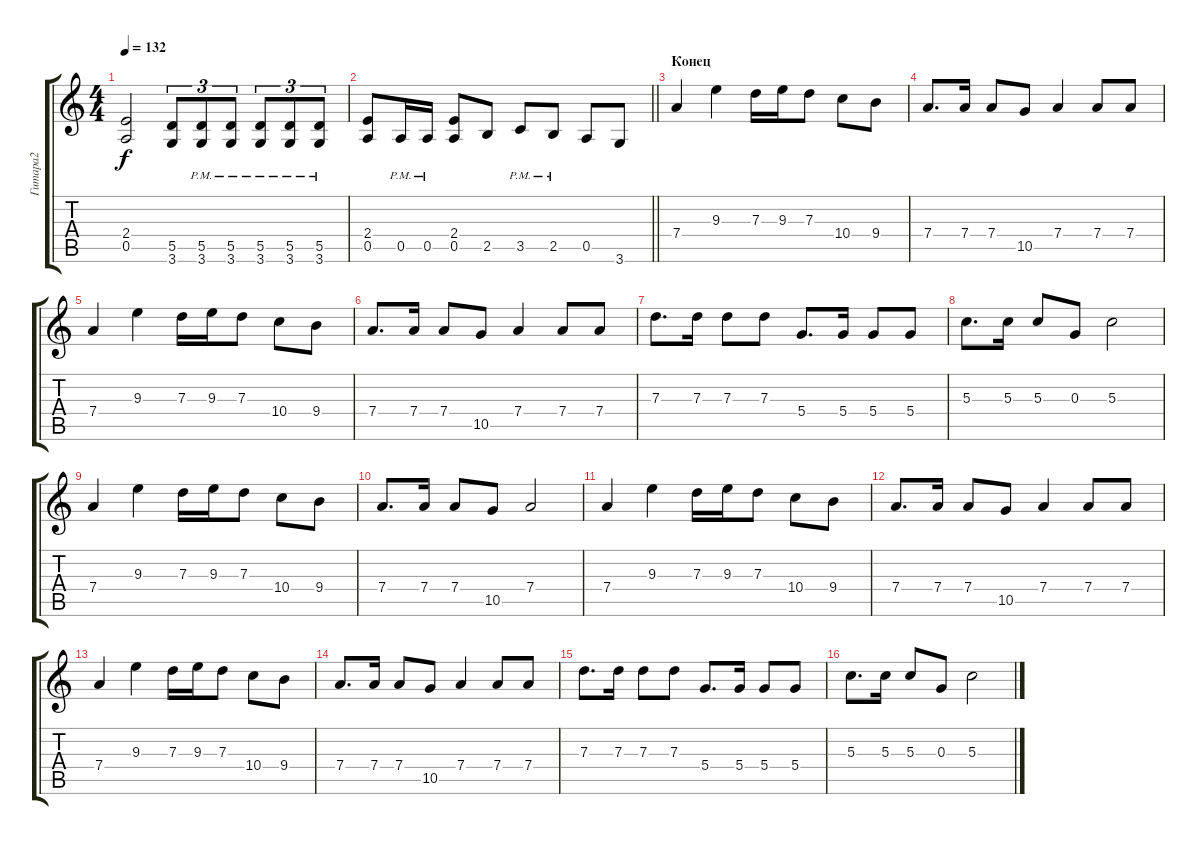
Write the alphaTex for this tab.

\track ("Гитара2" "Гитара2") {instrument distortionguitar}
\staff {score tabs}
\tuning (E4 B3 G3 D3 A2 E2) {hide}
\ts (4 4)
\tempo 132
\clef g2
\ks c
(2.4 0.5).2{dy f} (5.5 3.6).8{tu (3 2)} (5.5{pm} 3.6{pm}).8{tu (3 2)} (5.5{pm} 3.6{pm}).8{tu (3 2)} (5.5{pm} 3.6{pm}).8{tu (3 2)} (5.5{pm} 3.6{pm}).8{tu (3 2)} (5.5{pm} 3.6{pm}).8{tu (3 2)} |
\barLineRight lightlight
(2.4 0.5).8 0.5{pm}.16 0.5{pm}.16 (2.4 0.5).8 2.5.8 3.5{pm}.8 2.5{pm}.8 0.5.8 3.6.8 |
\section ("" "Конец")
7.4.4 9.3.4 7.3.16 9.3.16 7.3.8 10.4.8 9.4.8 |
7.4.8{d} 7.4.16 7.4.8 10.5.8 7.4.4 7.4.8 7.4.8 |
7.4.4 9.3.4 7.3.16 9.3.16 7.3.8 10.4.8 9.4.8 |
7.4.8{d} 7.4.16 7.4.8 10.5.8 7.4.4 7.4.8 7.4.8 |
7.3.8{d} 7.3.16 7.3.8 7.3.8 5.4.8{d} 5.4.16 5.4.8 5.4.8 |
5.3.8{d} 5.3.16 5.3.8 0.3.8 5.3.2 |
7.4.4 9.3.4 7.3.16 9.3.16 7.3.8 10.4.8 9.4.8 |
7.4.8{d} 7.4.16 7.4.8 10.5.8 7.4.2 |
7.4.4 9.3.4 7.3.16 9.3.16 7.3.8 10.4.8 9.4.8 |
7.4.8{d} 7.4.16 7.4.8 10.5.8 7.4.4 7.4.8 7.4.8 |
7.4.4 9.3.4 7.3.16 9.3.16 7.3.8 10.4.8 9.4.8 |
7.4.8{d} 7.4.16 7.4.8 10.5.8 7.4.4 7.4.8 7.4.8 |
7.3.8{d} 7.3.16 7.3.8 7.3.8 5.4.8{d} 5.4.16 5.4.8 5.4.8 |
5.3.8{d} 5.3.16 5.3.8 0.3.8 5.3.2
